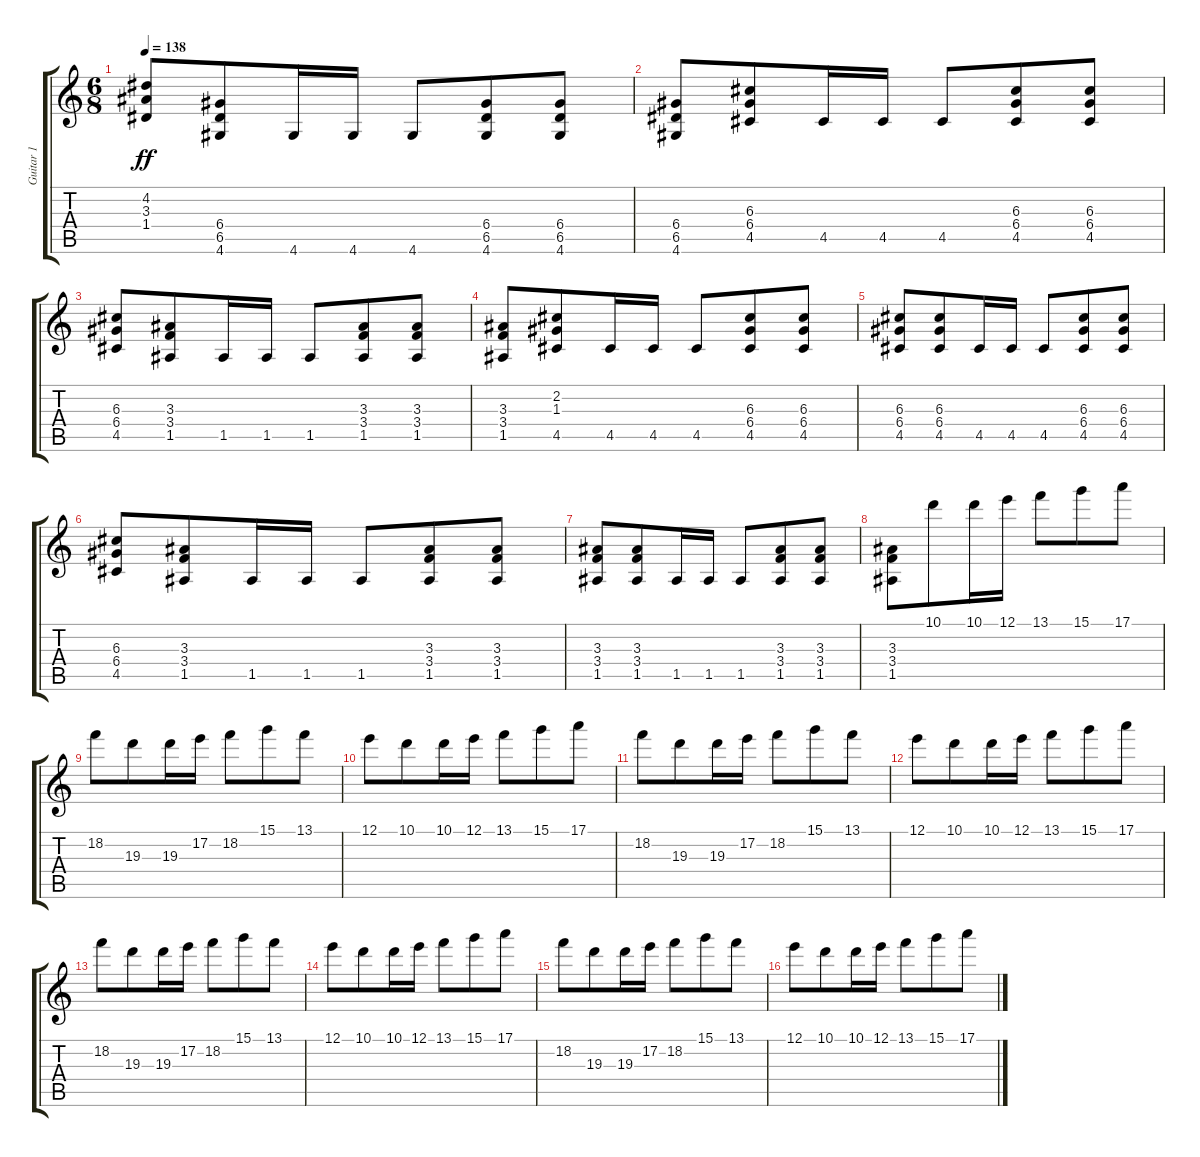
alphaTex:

\track ("Guitar 1" "Guitar 1") {instrument acousticguitarsteel}
\staff {score tabs}
\tuning (E4 B3 G3 D3 A2 E2) {hide}
\ts (6 8)
\tempo 138
\clef g2
\ks c
(4.2 3.3 1.4).8{dy ff} (6.4 6.5 4.6).8 4.6.16 4.6.16 4.6.8 (6.4 6.5 4.6).8 (6.4 6.5 4.6).8 |
(6.4 6.5 4.6).8 (6.3 6.4 4.5).8 4.5.16 4.5.16 4.5.8 (6.3 6.4 4.5).8 (6.3 6.4 4.5).8 |
(6.3 6.4 4.5).8 (3.3 3.4 1.5).8 1.5.16 1.5.16 1.5.8 (3.3 3.4 1.5).8 (3.3 3.4 1.5).8 |
(3.3 3.4 1.5).8 (2.2 1.3 4.5).8 4.5.16 4.5.16 4.5.8 (6.3 6.4 4.5).8 (6.3 6.4 4.5).8 |
(6.3 6.4 4.5).8 (6.3 6.4 4.5).8 4.5.16 4.5.16 4.5.8 (6.3 6.4 4.5).8 (6.3 6.4 4.5).8 |
(6.3 6.4 4.5).8 (3.3 3.4 1.5).8 1.5.16 1.5.16 1.5.8 (3.3 3.4 1.5).8 (3.3 3.4 1.5).8 |
(3.3 3.4 1.5).8 (3.3 3.4 1.5).8 1.5.16 1.5.16 1.5.8 (3.3 3.4 1.5).8 (3.3 3.4 1.5).8 |
(3.3 3.4 1.5).8 10.1.8{instrument distortionguitar} 10.1.16 12.1.16 13.1.8 15.1.8 17.1.8 |
18.2.8 19.3.8 19.3.16 17.2.16 18.2.8 15.1.8 13.1.8 |
12.1.8 10.1.8 10.1.16 12.1.16 13.1.8 15.1.8 17.1.8 |
18.2.8 19.3.8 19.3.16 17.2.16 18.2.8 15.1.8 13.1.8 |
12.1.8 10.1.8 10.1.16 12.1.16 13.1.8 15.1.8 17.1.8 |
18.2.8 19.3.8 19.3.16 17.2.16 18.2.8 15.1.8 13.1.8 |
12.1.8 10.1.8{volume 6} 10.1.16 12.1.16{volume 6} 13.1.8 15.1.8{volume 6} 17.1.8{volume 6} |
18.2.8 19.3.8{volume 6} 19.3.16{volume 6} 17.2.16{volume 5} 18.2.8{volume 6} 15.1.8{volume 5} 13.1.8{volume 5} |
12.1.8 10.1.8{volume 5} 10.1.16{volume 5} 12.1.16{volume 5} 13.1.8{volume 5} 15.1.8{volume 4} 17.1.8{volume 4}
